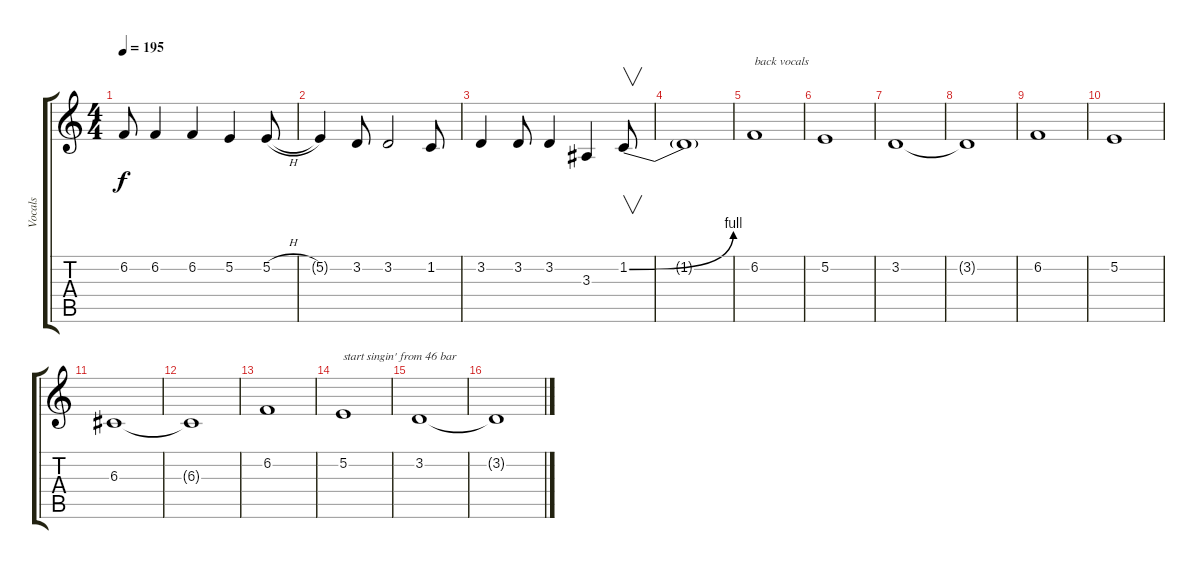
\track ("Vocals" "Vocals") {instrument cello}
\staff {score tabs}
\tuning (E4 B3 G3 D3 A2 E2) {hide}
\ts (4 4)
\tempo 195
\clef g2
\ks c
6.2.8{dy f} 6.2.4 6.2.4 5.2.4 5.2{h}.8 |
5.2{t}.4 3.2.8 3.2.2 1.2.8 |
3.2.4 3.2.8 3.2.4 3.3.4 1.2{be (bend 0 0 60 4)}.8{v} |
1.2{t}.1 |
6.2.1{txt "back vocals"} |
5.2.1 |
3.2.1 |
3.2{t}.1 |
6.2.1 |
5.2.1 |
6.3.1 |
6.3{t}.1 |
6.2.1 |
5.2.1{txt "start singin' from 46 bar"} |
3.2.1 |
3.2{t}.1
